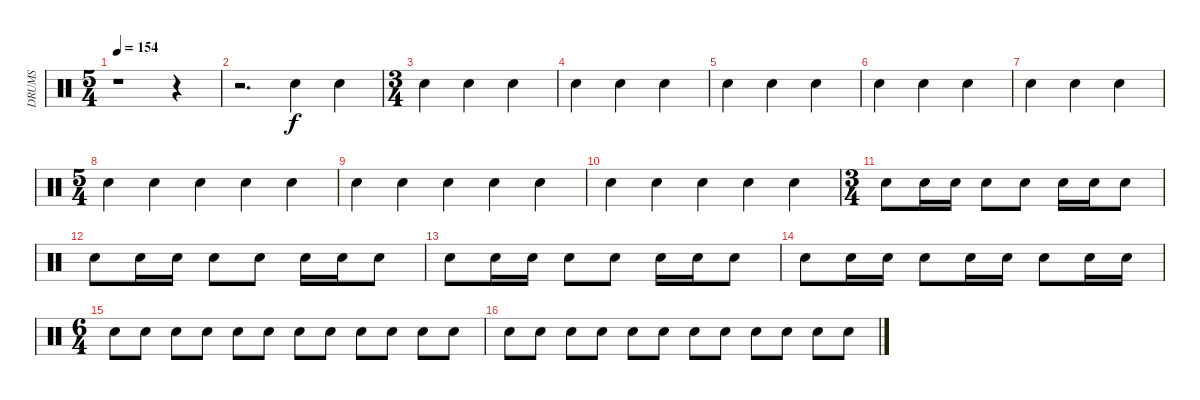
\track ("DRUMS" "DRUMS") {instrument percussion}
\staff {score}
\articulation defaults
\ts (5 4)
\tempo 154
\clef neutral
\ks c
r.1{dy f} r.4 |
r.2{d} "Hand Clap (hit)".4 "Hand Clap (hit)".4 |
\ts (3 4)
"Hand Clap (hit)".4 "Hand Clap (hit)".4 "Hand Clap (hit)".4 |
"Hand Clap (hit)".4 "Hand Clap (hit)".4 "Hand Clap (hit)".4 |
"Hand Clap (hit)".4 "Hand Clap (hit)".4 "Hand Clap (hit)".4 |
"Hand Clap (hit)".4 "Hand Clap (hit)".4 "Hand Clap (hit)".4 |
"Hand Clap (hit)".4 "Hand Clap (hit)".4 "Hand Clap (hit)".4 |
\ts (5 4)
"Hand Clap (hit)".4 "Hand Clap (hit)".4 "Hand Clap (hit)".4 "Hand Clap (hit)".4 "Hand Clap (hit)".4 |
"Hand Clap (hit)".4 "Hand Clap (hit)".4 "Hand Clap (hit)".4 "Hand Clap (hit)".4 "Hand Clap (hit)".4 |
"Hand Clap (hit)".4 "Hand Clap (hit)".4 "Hand Clap (hit)".4 "Hand Clap (hit)".4 "Hand Clap (hit)".4 |
\ts (3 4)
"Hand Clap (hit)".8 "Hand Clap (hit)".16 "Hand Clap (hit)".16 "Hand Clap (hit)".8 "Hand Clap (hit)".8 "Hand Clap (hit)".16 "Hand Clap (hit)".16 "Hand Clap (hit)".8 |
"Hand Clap (hit)".8 "Hand Clap (hit)".16 "Hand Clap (hit)".16 "Hand Clap (hit)".8 "Hand Clap (hit)".8 "Hand Clap (hit)".16 "Hand Clap (hit)".16 "Hand Clap (hit)".8 |
"Hand Clap (hit)".8 "Hand Clap (hit)".16 "Hand Clap (hit)".16 "Hand Clap (hit)".8 "Hand Clap (hit)".8 "Hand Clap (hit)".16 "Hand Clap (hit)".16 "Hand Clap (hit)".8 |
"Hand Clap (hit)".8 "Hand Clap (hit)".16 "Hand Clap (hit)".16 "Hand Clap (hit)".8 "Hand Clap (hit)".16 "Hand Clap (hit)".16 "Hand Clap (hit)".8 "Hand Clap (hit)".16 "Hand Clap (hit)".16 |
\ts (6 4)
"Hand Clap (hit)".8 "Hand Clap (hit)".8 "Hand Clap (hit)".8 "Hand Clap (hit)".8 "Hand Clap (hit)".8 "Hand Clap (hit)".8 "Hand Clap (hit)".8 "Hand Clap (hit)".8 "Hand Clap (hit)".8 "Hand Clap (hit)".8 "Hand Clap (hit)".8 "Hand Clap (hit)".8 |
"Hand Clap (hit)".8 "Hand Clap (hit)".8 "Hand Clap (hit)".8 "Hand Clap (hit)".8 "Hand Clap (hit)".8 "Hand Clap (hit)".8 "Hand Clap (hit)".8 "Hand Clap (hit)".8 "Hand Clap (hit)".8 "Hand Clap (hit)".8 "Hand Clap (hit)".8 "Hand Clap (hit)".8
